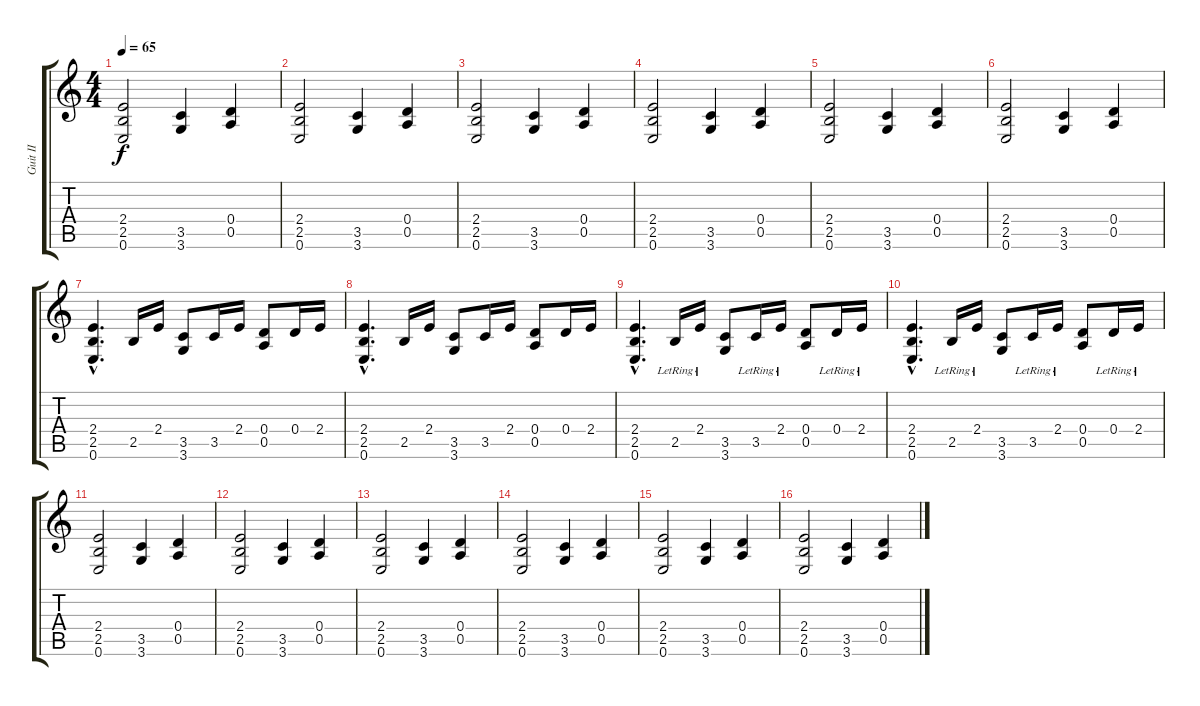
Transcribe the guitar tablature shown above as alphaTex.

\track ("Guit II" "Guit II") {instrument electricguitarclean}
\staff {score tabs}
\tuning (E4 B3 G3 D3 A2 E2) {hide}
\ts (4 4)
\tempo 65
\clef g2
\ks c
(2.4 2.5 0.6).2{dy f instrument overdrivenguitar} (3.5 3.6).4 (0.4 0.5).4 |
(2.4 2.5 0.6).2{instrument overdrivenguitar} (3.5 3.6).4 (0.4 0.5).4 |
(2.4 2.5 0.6).2{instrument overdrivenguitar} (3.5 3.6).4 (0.4 0.5).4 |
(2.4 2.5 0.6).2{instrument overdrivenguitar} (3.5 3.6).4 (0.4 0.5).4 |
(2.4 2.5 0.6).2{instrument overdrivenguitar} (3.5 3.6).4 (0.4 0.5).4 |
(2.4 2.5 0.6).2{instrument overdrivenguitar} (3.5 3.6).4 (0.4 0.5).4 |
(2.4{hac} 2.5{hac} 0.6{hac}).4{d instrument electricguitarclean} 2.5.16 2.4.16 (3.5 3.6).8 3.5.16 2.4.16 (0.4 0.5).8 0.4.16 2.4.16 |
(2.4{hac} 2.5{hac} 0.6{hac}).4{d} 2.5.16 2.4.16 (3.5 3.6).8 3.5.16 2.4.16 (0.4 0.5).8 0.4.16 2.4.16 |
(2.4{hac} 2.5{hac} 0.6{hac}).4{d instrument overdrivenguitar} 2.5{lr}.16 2.4{lr}.16 (3.5 3.6).8 3.5{lr}.16 2.4{lr}.16 (0.4 0.5).8 0.4{lr}.16 2.4{lr}.16 |
(2.4{hac} 2.5{hac} 0.6{hac}).4{d} 2.5{lr}.16 2.4{lr}.16 (3.5 3.6).8 3.5{lr}.16 2.4{lr}.16 (0.4 0.5).8 0.4{lr}.16 2.4{lr}.16 |
(2.4 2.5 0.6).2{instrument overdrivenguitar} (3.5 3.6).4 (0.4 0.5).4 |
(2.4 2.5 0.6).2{instrument overdrivenguitar} (3.5 3.6).4 (0.4 0.5).4 |
(2.4 2.5 0.6).2{instrument overdrivenguitar} (3.5 3.6).4 (0.4 0.5).4 |
(2.4 2.5 0.6).2{instrument overdrivenguitar} (3.5 3.6).4 (0.4 0.5).4 |
(2.4 2.5 0.6).2{instrument overdrivenguitar} (3.5 3.6).4 (0.4 0.5).4 |
(2.4 2.5 0.6).2{instrument overdrivenguitar} (3.5 3.6).4 (0.4 0.5).4
